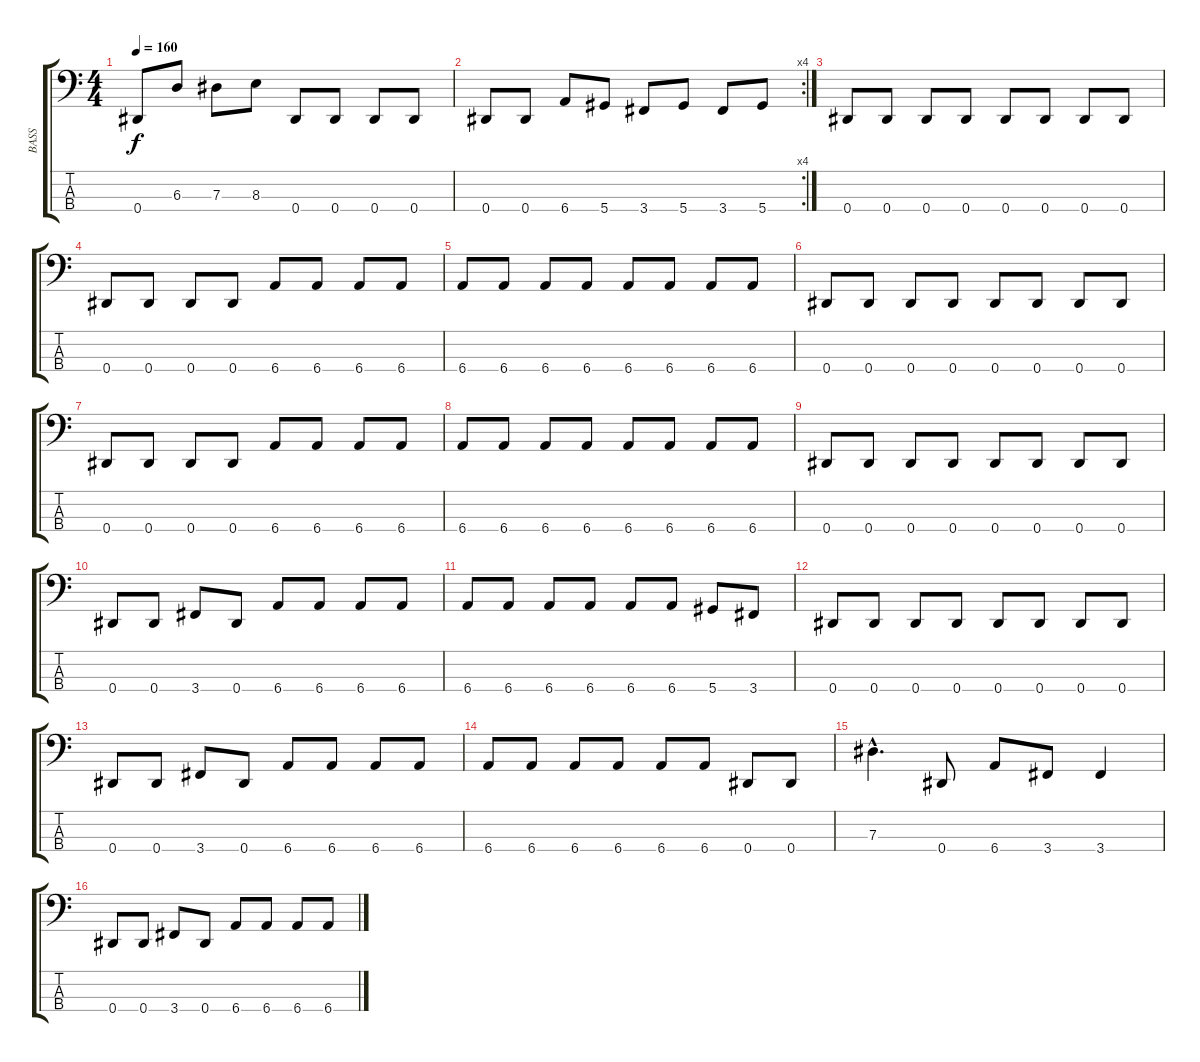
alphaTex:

\track ("BASS" "BASS") {instrument electricbasspick}
\staff {score tabs}
\tuning (Gb2 Db2 Ab1 Eb1) {hide}
\ts (4 4)
\tempo 160
\clef f4
\ks c
0.4.8{dy f} 6.3.8 7.3.8 8.3.8 0.4.8 0.4.8 0.4.8 0.4.8 |
\rc 4
0.4.8 0.4.8 6.4.8 5.4.8 3.4.8 5.4.8 3.4.8 5.4.8 |
0.4.8 0.4.8 0.4.8 0.4.8 0.4.8 0.4.8 0.4.8 0.4.8 |
0.4.8 0.4.8 0.4.8 0.4.8 6.4.8 6.4.8 6.4.8 6.4.8 |
6.4.8 6.4.8 6.4.8 6.4.8 6.4.8 6.4.8 6.4.8 6.4.8 |
0.4.8 0.4.8 0.4.8 0.4.8 0.4.8 0.4.8 0.4.8 0.4.8 |
0.4.8 0.4.8 0.4.8 0.4.8 6.4.8 6.4.8 6.4.8 6.4.8 |
6.4.8 6.4.8 6.4.8 6.4.8 6.4.8 6.4.8 6.4.8 6.4.8 |
0.4.8 0.4.8 0.4.8 0.4.8 0.4.8 0.4.8 0.4.8 0.4.8 |
0.4.8 0.4.8 3.4.8 0.4.8 6.4.8 6.4.8 6.4.8 6.4.8 |
6.4.8 6.4.8 6.4.8 6.4.8 6.4.8 6.4.8 5.4.8 3.4.8 |
0.4.8 0.4.8 0.4.8 0.4.8 0.4.8 0.4.8 0.4.8 0.4.8 |
0.4.8 0.4.8 3.4.8 0.4.8 6.4.8 6.4.8 6.4.8 6.4.8 |
6.4.8 6.4.8 6.4.8 6.4.8 6.4.8 6.4.8 0.4.8 0.4.8 |
7.3{hac}.4{d} 0.4.8 6.4.8 3.4.8 3.4.4 |
0.4.8 0.4.8 3.4.8 0.4.8 6.4.8 6.4.8 6.4.8 6.4.8
